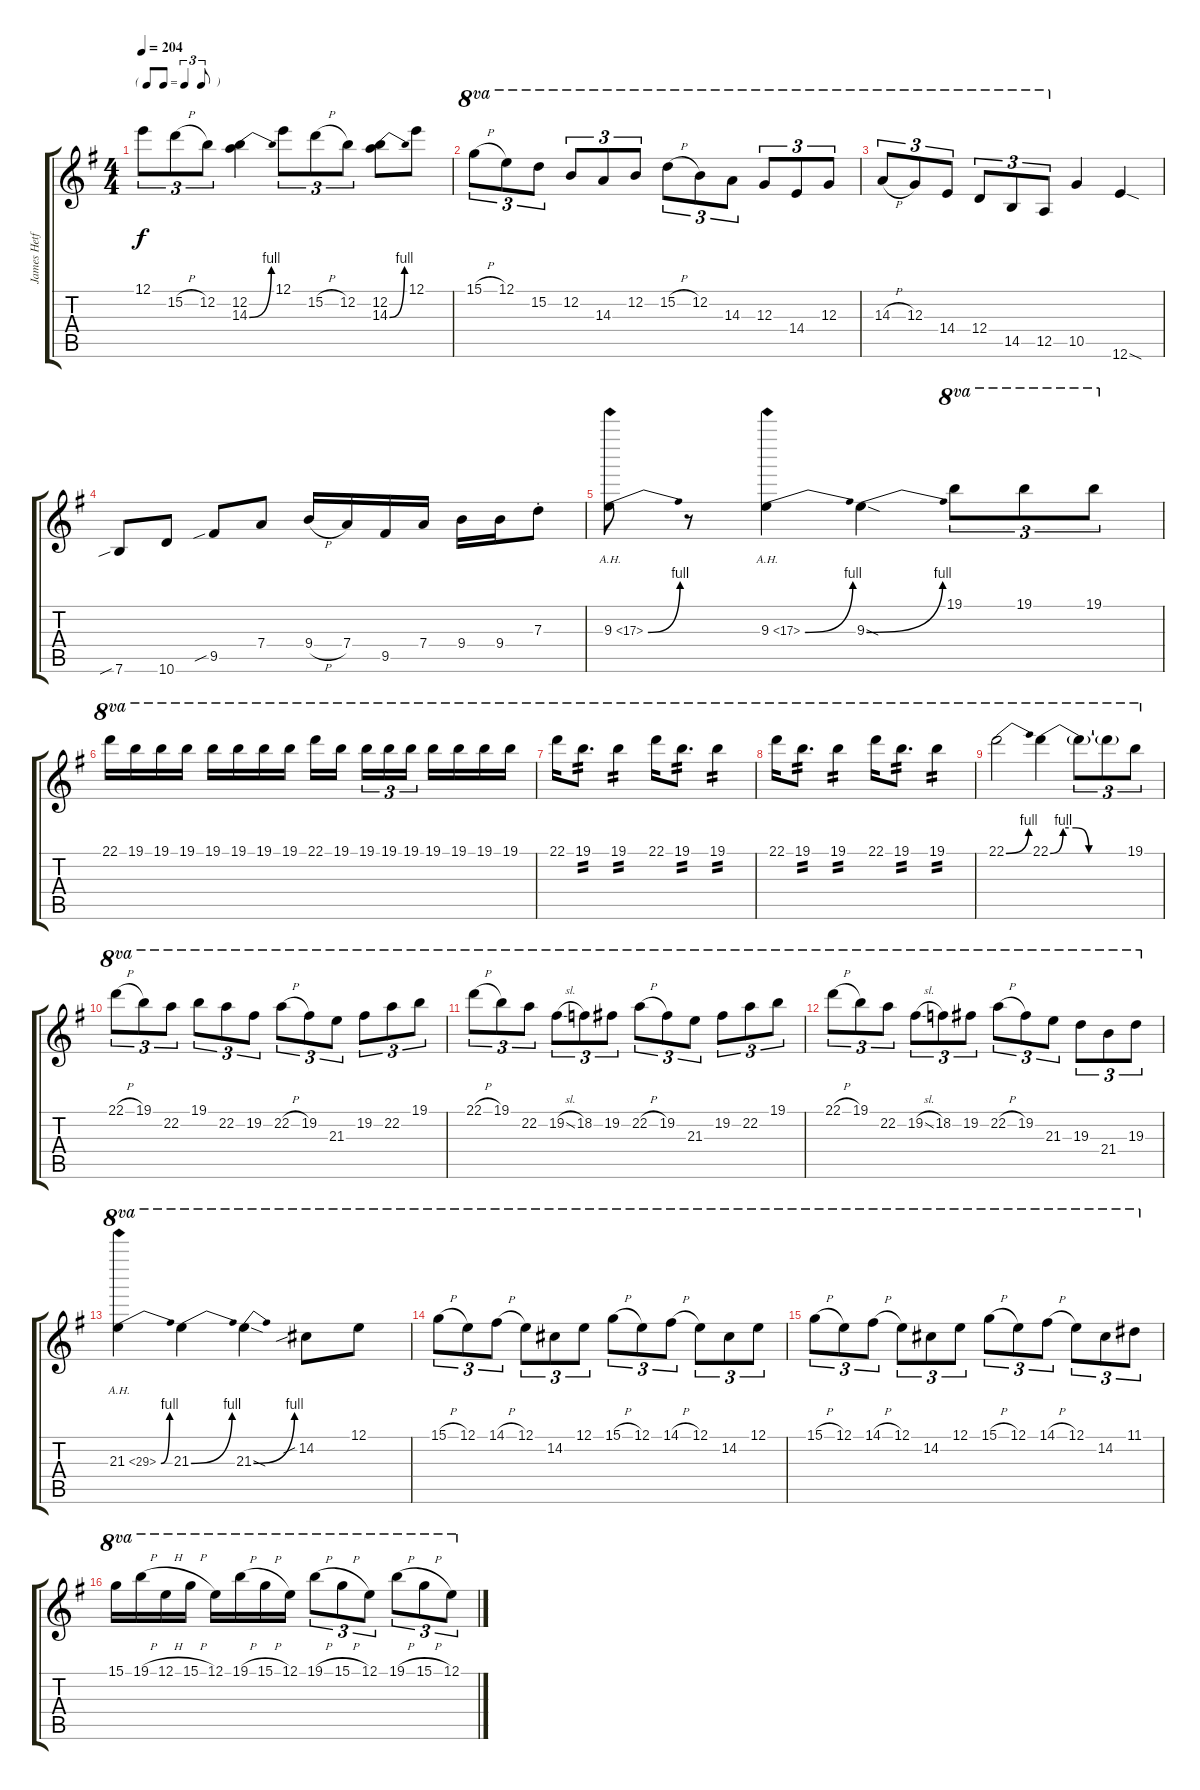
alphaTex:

\track ("James Hetfield" "James Hetf") {instrument distortionguitar}
\staff {score tabs}
\tuning (E4 B3 G3 D3 A2 E2) {hide}
\ts (4 4)
\tf triplet8th
\tempo 204
\clef g2
\ks eminor
12.1.8{tu (3 2) dy f} 15.2{h}.8{tu (3 2)} 12.2.8{tu (3 2)} (12.2 14.3{be (bend 0 0 60 4)}).4 12.1.8{tu (3 2)} 15.2{h}.8{tu (3 2)} 12.2.8{tu (3 2)} (12.2 14.3{be (bend 0 0 60 4)}).8 12.1.8 |
15.1{h}.8{tu (3 2) ot 8va} 12.1.8{tu (3 2) ot 8va} 15.2.8{tu (3 2) ot 8va} 12.2.8{tu (3 2) ot 8va} 14.3.8{tu (3 2) ot 8va} 12.2.8{tu (3 2) ot 8va} 15.2{h}.8{tu (3 2) ot 8va} 12.2.8{tu (3 2) ot 8va} 14.3.8{tu (3 2) ot 8va} 12.3.8{tu (3 2) ot 8va} 14.4.8{tu (3 2) ot 8va} 12.3.8{tu (3 2) ot 8va} |
14.3{h}.8{tu (3 2) ot 8va} 12.3.8{tu (3 2) ot 8va} 14.4.8{tu (3 2) ot 8va} 12.4.8{tu (3 2) ot 8va} 14.5.8{tu (3 2) ot 8va} 12.5.8{tu (3 2) ot 8va} 10.5.4 12.6{sod}.4 |
7.6{sib}.8 10.6.8 9.5{sib}.8 7.4.8 9.4{h}.16 7.4.16 9.5.16 7.4.16 9.4.16 9.4.16 7.3{st}.8 |
9.3{be (bend 0 0 60 4) ah 8}.8 r.8 9.3{be (bend 0 0 60 4) ah 8}.4 9.3{be (bend 0 0 60 4) sod}.4 19.1.8{tu (3 2) ot 8va} 19.1.8{tu (3 2) ot 8va} 19.1.8{tu (3 2) ot 8va} |
22.1.16{ot 8va} 19.1.16{ot 8va} 19.1.16{ot 8va} 19.1.16{ot 8va} 19.1.16{ot 8va} 19.1.16{ot 8va} 19.1.16{ot 8va} 19.1.16{ot 8va} 22.1.16{ot 8va} 19.1.16{ot 8va beam splitsecondary} 19.1.16{tu (3 2) ot 8va} 19.1.16{tu (3 2) ot 8va} 19.1.16{tu (3 2) ot 8va} 19.1.16{ot 8va} 19.1.16{ot 8va} 19.1.16{ot 8va} 19.1.16{ot 8va} |
22.1.16{ot 8va} 19.1.8{d ot 8va tp 2} 19.1.4{ot 8va tp 2} 22.1.16{ot 8va} 19.1.8{d ot 8va tp 2} 19.1.4{ot 8va tp 2} |
22.1.16{ot 8va} 19.1.8{d ot 8va tp 2} 19.1.4{ot 8va tp 2} 22.1.16{ot 8va} 19.1.8{d ot 8va tp 2} 19.1.4{ot 8va tp 2} |
22.1{be (bend 0 0 60 4)}.2{ot 8va} 22.1{be (custom 0 0 10 4 20 4 30 0 60 0)}.4{ot 8va} 22.1{t}.8{tu (3 2) ot 8va} 22.1{t}.8{tu (3 2) ot 8va} 19.1.8{tu (3 2) ot 8va} |
22.1{h}.8{tu (3 2) ot 8va} 19.1.8{tu (3 2) ot 8va} 22.2.8{tu (3 2) ot 8va} 19.1.8{tu (3 2) ot 8va} 22.2.8{tu (3 2) ot 8va} 19.2.8{tu (3 2) ot 8va} 22.2{h}.8{tu (3 2) ot 8va} 19.2.8{tu (3 2) ot 8va} 21.3.8{tu (3 2) ot 8va} 19.2.8{tu (3 2) ot 8va} 22.2.8{tu (3 2) ot 8va} 19.1.8{tu (3 2) ot 8va} |
22.1{h}.8{tu (3 2) ot 8va} 19.1.8{tu (3 2) ot 8va} 22.2.8{tu (3 2) ot 8va} 19.2{sl}.8{tu (3 2) ot 8va} 18.2.8{tu (3 2) ot 8va} 19.2.8{tu (3 2) ot 8va} 22.2{h}.8{tu (3 2) ot 8va} 19.2.8{tu (3 2) ot 8va} 21.3.8{tu (3 2) ot 8va} 19.2.8{tu (3 2) ot 8va} 22.2.8{tu (3 2) ot 8va} 19.1.8{tu (3 2) ot 8va} |
22.1{h}.8{tu (3 2) ot 8va} 19.1.8{tu (3 2) ot 8va} 22.2.8{tu (3 2) ot 8va} 19.2{sl}.8{tu (3 2) ot 8va} 18.2.8{tu (3 2) ot 8va} 19.2.8{tu (3 2) ot 8va} 22.2{h}.8{tu (3 2) ot 8va} 19.2.8{tu (3 2) ot 8va} 21.3.8{tu (3 2) ot 8va} 19.3.8{tu (3 2) ot 8va} 21.4.8{tu (3 2) ot 8va} 19.3.8{tu (3 2) ot 8va} |
21.3{be (bend 0 0 60 4) ah 8}.4{ot 8va} 21.3{be (bend 0 0 60 4)}.4{ot 8va} 21.3{be (bend 0 0 60 4) sod}.4{ot 8va} 14.2{sib}.8{ot 8va} 12.1.8{ot 8va} |
15.1{h}.8{tu (3 2) ot 8va} 12.1.8{tu (3 2) ot 8va} 14.1{h}.8{tu (3 2) ot 8va} 12.1.8{tu (3 2) ot 8va} 14.2.8{tu (3 2) ot 8va} 12.1.8{tu (3 2) ot 8va} 15.1{h}.8{tu (3 2) ot 8va} 12.1.8{tu (3 2) ot 8va} 14.1{h}.8{tu (3 2) ot 8va} 12.1.8{tu (3 2) ot 8va} 14.2.8{tu (3 2) ot 8va} 12.1.8{tu (3 2) ot 8va} |
15.1{h}.8{tu (3 2) ot 8va} 12.1.8{tu (3 2) ot 8va} 14.1{h}.8{tu (3 2) ot 8va} 12.1.8{tu (3 2) ot 8va} 14.2.8{tu (3 2) ot 8va} 12.1.8{tu (3 2) ot 8va} 15.1{h}.8{tu (3 2) ot 8va} 12.1.8{tu (3 2) ot 8va} 14.1{h}.8{tu (3 2) ot 8va} 12.1.8{tu (3 2) ot 8va} 14.2.8{tu (3 2) ot 8va} 11.1.8{tu (3 2) ot 8va} |
15.1.16{ot 8va} 19.1{h}.16{ot 8va} 12.1{h}.16{ot 8va} 15.1{h}.16{ot 8va} 12.1.16{ot 8va} 19.1{h}.16{ot 8va} 15.1{h}.16{ot 8va} 12.1.16{ot 8va} 19.1{h}.8{tu (3 2) ot 8va} 15.1{h}.8{tu (3 2) ot 8va} 12.1.8{tu (3 2) ot 8va} 19.1{h}.8{tu (3 2) ot 8va} 15.1{h}.8{tu (3 2) ot 8va} 12.1.8{tu (3 2) ot 8va}
